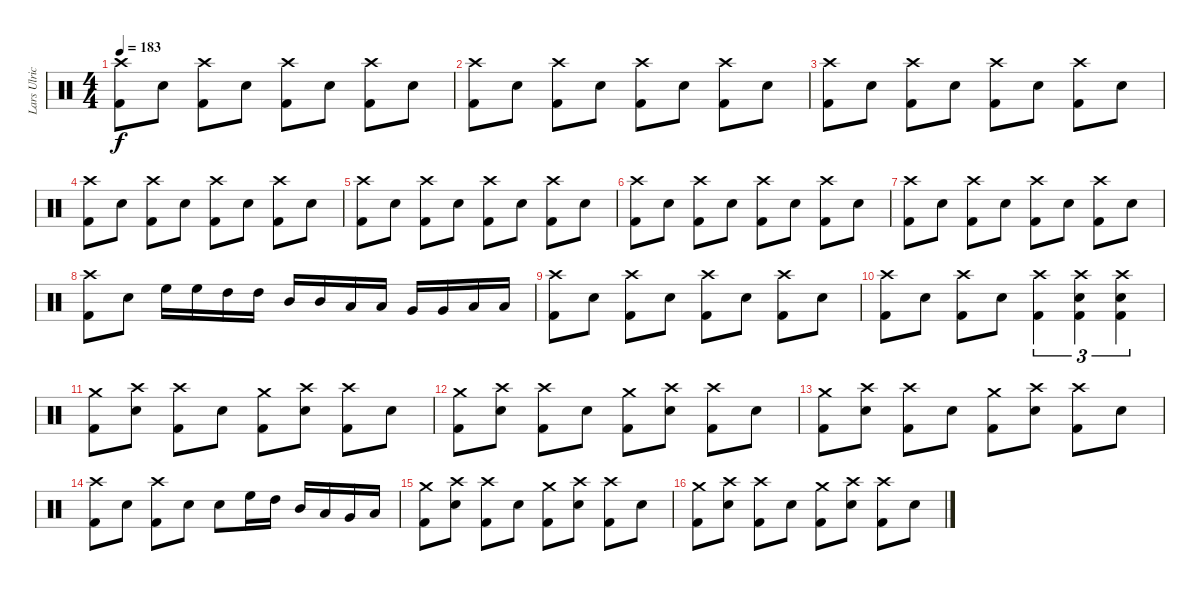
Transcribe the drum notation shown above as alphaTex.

\track ("Lars Ulrich" "Lars Ulric") {instrument percussion}
\staff {score}
\articulation defaults
\ts (4 4)
\tempo 183
\clef neutral
\ks c
("Crash high (hit)" "Kick (hit) 2").8{dy f} "Electric Snare (hit)".8 ("Crash high (hit)" "Kick (hit) 2").8 "Electric Snare (hit)".8 ("Crash high (hit)" "Kick (hit) 2").8 "Electric Snare (hit)".8 ("Crash high (hit)" "Kick (hit) 2").8 "Electric Snare (hit)".8 |
("Crash high (hit)" "Kick (hit) 2").8 "Electric Snare (hit)".8 ("Crash high (hit)" "Kick (hit) 2").8 "Electric Snare (hit)".8 ("Crash high (hit)" "Kick (hit) 2").8 "Electric Snare (hit)".8 ("Crash high (hit)" "Kick (hit) 2").8 "Electric Snare (hit)".8 |
("Crash high (hit)" "Kick (hit) 2").8 "Electric Snare (hit)".8 ("Crash high (hit)" "Kick (hit) 2").8 "Electric Snare (hit)".8 ("Crash high (hit)" "Kick (hit) 2").8 "Electric Snare (hit)".8 ("Crash high (hit)" "Kick (hit) 2").8 "Electric Snare (hit)".8 |
("Crash high (hit)" "Kick (hit) 2").8 "Electric Snare (hit)".8 ("Crash high (hit)" "Kick (hit) 2").8 "Electric Snare (hit)".8 ("Crash high (hit)" "Kick (hit) 2").8 "Electric Snare (hit)".8 ("Crash high (hit)" "Kick (hit) 2").8 "Electric Snare (hit)".8 |
("Crash high (hit)" "Kick (hit) 2").8 "Electric Snare (hit)".8 ("Crash high (hit)" "Kick (hit) 2").8 "Electric Snare (hit)".8 ("Crash high (hit)" "Kick (hit) 2").8 "Electric Snare (hit)".8 ("Crash high (hit)" "Kick (hit) 2").8 "Electric Snare (hit)".8 |
("Crash high (hit)" "Kick (hit) 2").8 "Electric Snare (hit)".8 ("Crash high (hit)" "Kick (hit) 2").8 "Electric Snare (hit)".8 ("Crash high (hit)" "Kick (hit) 2").8 "Electric Snare (hit)".8 ("Crash high (hit)" "Kick (hit) 2").8 "Electric Snare (hit)".8 |
("Crash high (hit)" "Kick (hit) 2").8 "Electric Snare (hit)".8 ("Crash high (hit)" "Kick (hit) 2").8 "Electric Snare (hit)".8 ("Crash high (hit)" "Kick (hit) 2").8 "Electric Snare (hit)".8 ("Crash high (hit)" "Kick (hit) 2").8 "Electric Snare (hit)".8 |
("Crash high (hit)" "Kick (hit) 2").8 "Electric Snare (hit)".8 "High Floor Tom (hit)".16 "High Floor Tom (hit)".16 "High Tom (hit)".16 "High Tom (hit)".16 "Mid Tom (hit)".16 "Mid Tom (hit)".16 "Low Tom (hit)".16 "Low Tom (hit)".16 "Very Low Tom (hit)".16 "Very Low Tom (hit)".16 "Low Floor Tom (hit)".16 "Low Floor Tom (hit)".16 |
("Crash high (hit)" "Kick (hit) 2").8 "Electric Snare (hit)".8 ("Crash high (hit)" "Kick (hit) 2").8 "Electric Snare (hit)".8 ("Crash high (hit)" "Kick (hit) 2").8 "Electric Snare (hit)".8 ("Crash high (hit)" "Kick (hit) 2").8 "Electric Snare (hit)".8 |
("Crash high (hit)" "Kick (hit) 2").8 "Electric Snare (hit)".8 ("Crash high (hit)" "Kick (hit) 2").8 "Electric Snare (hit)".8 ("Crash high (hit)" "Kick (hit) 2").4{tu (3 2)} ("Crash high (hit)" "Electric Snare (hit)" "Kick (hit) 2").4{tu (3 2)} ("Crash high (hit)" "Electric Snare (hit)" "Kick (hit) 2").4{tu (3 2)} |
("Crash medium (hit)" "Kick (hit) 2").8 ("Crash high (hit)" "Electric Snare (hit)").8 ("Crash high (hit)" "Kick (hit) 2").8 "Electric Snare (hit)".8 ("Crash medium (hit)" "Kick (hit) 2").8 ("Crash high (hit)" "Electric Snare (hit)").8 ("Crash high (hit)" "Kick (hit) 2").8 "Electric Snare (hit)".8 |
("Crash medium (hit)" "Kick (hit) 2").8 ("Crash high (hit)" "Electric Snare (hit)").8 ("Crash high (hit)" "Kick (hit) 2").8 "Electric Snare (hit)".8 ("Crash medium (hit)" "Kick (hit) 2").8 ("Crash high (hit)" "Electric Snare (hit)").8 ("Crash high (hit)" "Kick (hit) 2").8 "Electric Snare (hit)".8 |
("Crash medium (hit)" "Kick (hit) 2").8 ("Crash high (hit)" "Electric Snare (hit)").8 ("Crash high (hit)" "Kick (hit) 2").8 "Electric Snare (hit)".8 ("Crash medium (hit)" "Kick (hit) 2").8 ("Crash high (hit)" "Electric Snare (hit)").8 ("Crash high (hit)" "Kick (hit) 2").8 "Electric Snare (hit)".8 |
("Crash high (hit)" "Kick (hit) 2").8 "Electric Snare (hit)".8 ("Crash high (hit)" "Kick (hit) 2").8 "Electric Snare (hit)".8 "Electric Snare (hit)".8 "High Floor Tom (hit)".16 "High Tom (hit)".16 "Mid Tom (hit)".16 "Low Tom (hit)".16 "Very Low Tom (hit)".16 "Low Floor Tom (hit)".16 |
("Crash medium (hit)" "Kick (hit) 2").8 ("Crash high (hit)" "Electric Snare (hit)").8 ("Crash high (hit)" "Kick (hit) 2").8 "Electric Snare (hit)".8 ("Crash medium (hit)" "Kick (hit) 2").8 ("Crash high (hit)" "Electric Snare (hit)").8 ("Crash high (hit)" "Kick (hit) 2").8 "Electric Snare (hit)".8 |
("Crash medium (hit)" "Kick (hit) 2").8 ("Crash high (hit)" "Electric Snare (hit)").8 ("Crash high (hit)" "Kick (hit) 2").8 "Electric Snare (hit)".8 ("Crash medium (hit)" "Kick (hit) 2").8 ("Crash high (hit)" "Electric Snare (hit)").8 ("Crash high (hit)" "Kick (hit) 2").8 "Electric Snare (hit)".8
